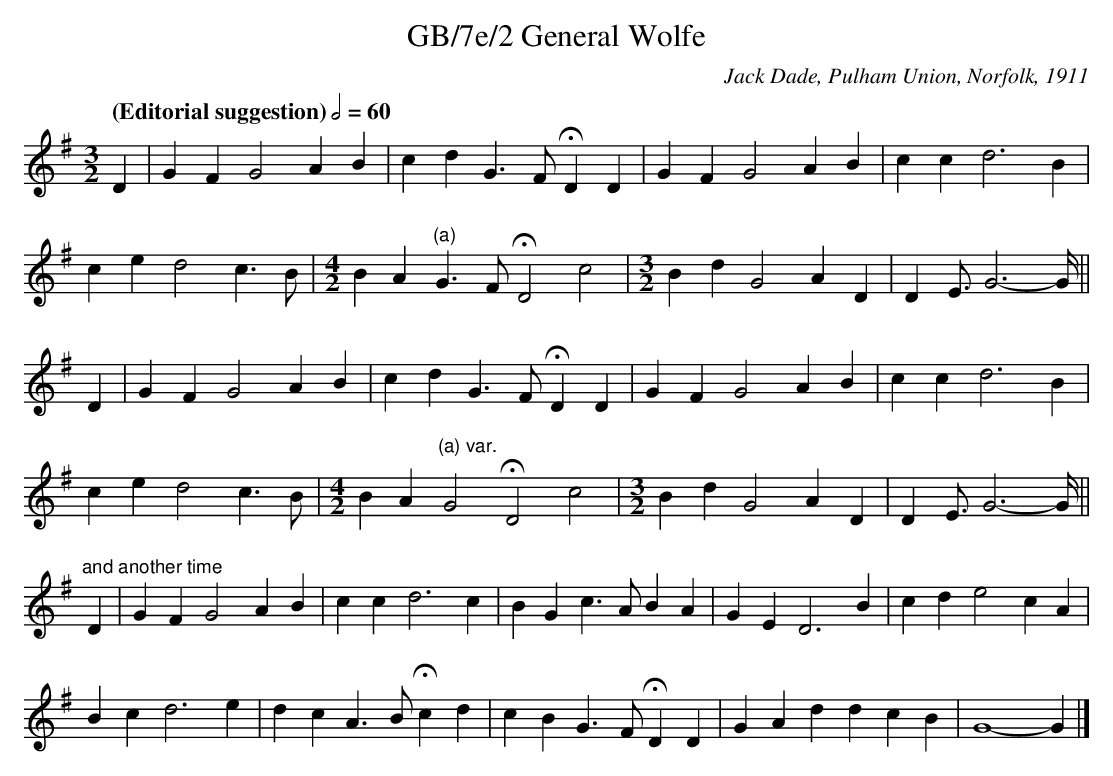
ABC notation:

X:1
T:GB/7e/2 General Wolfe
C:Jack Dade, Pulham Union, Norfolk, 1911
L:1/4
M:3/2
Q:"(Editorial suggestion)" 1/2=60
K:G
D | G F G2 A B | c d G3/2 F/ HD D | G F G2 A B | c c d3 B |
c e d2 c3/2 B/ |[M:4/2] B A "^(a)"G3/2 F/ HD2 c2 |[M:3/2] B d G2 A D | D E3/4 G3-G/4 ||
D | G F G2 A B | c d G3/2 F/ HD D | G F G2 A B | c c d3 B |
c e d2 c3/2 B/ |[M:4/2] B A"^(a) var."G2 HD2 c2 |[M:3/2] B d G2 A D | D E3/4 G3-G/4 ||
"^and another time" D | G F G2 A B | c c d3 c | B G c3/2 A/ B A | G E D3 B | c d e2 c A |$
B c d3 e | d c A3/2 B/ Hc d | c B G3/2 F/ HD D | G A d d c B | G4-G |]
